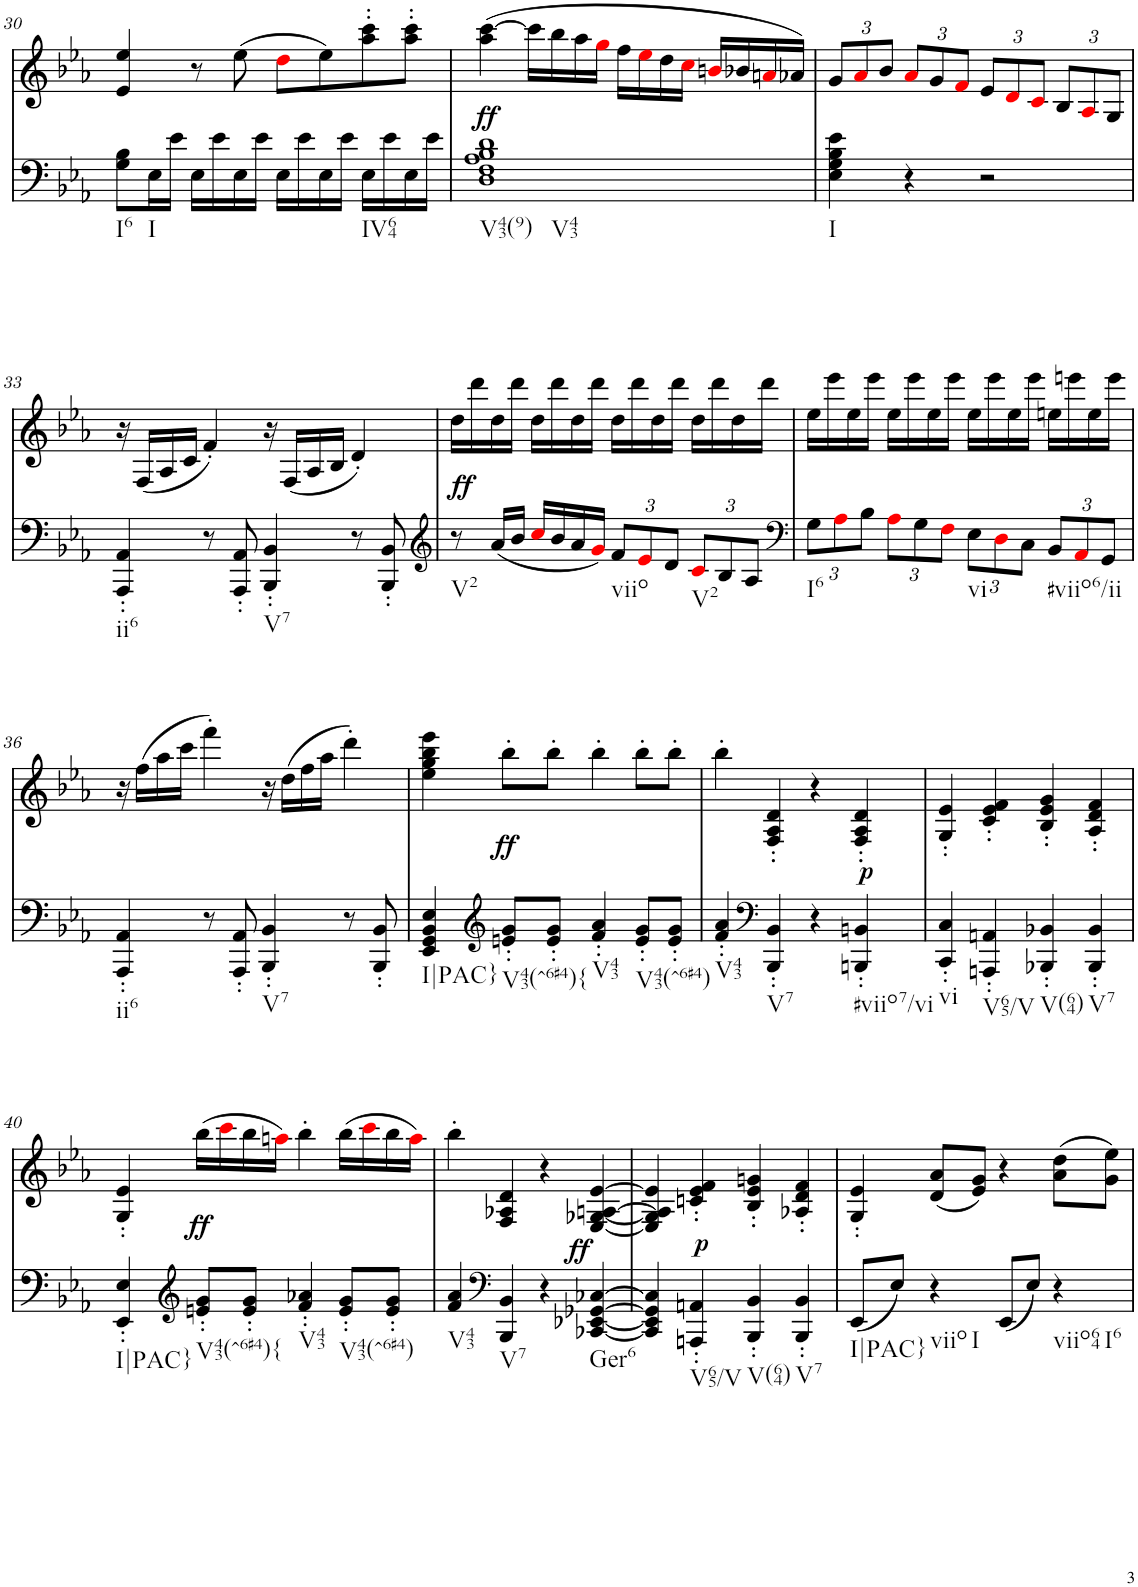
**kern	**dynam	**kern	**dynam
*part2	*part2	*part1	*part1
*staff2	*staff2	*staff1	*staff1
*I"piano	*	*I"piano	*
*I'Pno	*	*I'Pno	*
!!LO:PB:g=z
*clefF4	*	*clefG2	*
*k[b-e-a-]	*	*k[b-e-a-]	*
*c:	*	*c:	*
*M4/4	*	*M4/4	*
=30	=30	=30	=30
!LO:TX:b:t=I6	!	!	!
8G\ 8B-\L	.	4e-/ 4ee-/	.
!LO:TX:b:t=I	!	!	!
16E-\L	.	.	.
16e-\JJ	.	.	.
16E-\LL	.	8r	.
16e-\	.	.	.
16E-\	.	(8ee-\	.
16e-\JJ	.	.	.
16E-\LL	.	8ddi\L	.
16e-\	.	.	.
16E-\	.	8ee-\)	.
16e-\JJ	.	.	.
!LO:TX:b:t=IV64	!	!	!
16E-\LL	.	8aa-\' 8ccc\'	.
16e-\	.	.	.
16E-\	.	8aa-\' 8ccc\'J	.
16e-\JJ	.	.	.
=31	=31	=31	=31
!LO:TX:b:t=V43(9)	!	!	!
!LO:TX:b:t=V43	!	!	!
!	!	!	!LO:DY:b
1D 1F 1A- 1B- 1d	.	(4aa-\ [4ccc\	ff
.	.	16ccc\LL]	.
.	.	16bb-\	.
.	.	16aa-\	.
.	.	16ggi\JJ	.
.	.	16ff\LL	.
.	.	16ee-i\	.
.	.	16dd\	.
.	.	16cci\JJ	.
.	.	16bni/LL	.
.	.	16b-X/	.
.	.	16ani/	.
.	.	16a-X/JJ)	.
=32	=32	=32	=32
*	*	*Xbrackettup	*
!LO:TX:b:t=I	!	!	!
4E-\ 4G\ 4B-\ 4e-\	.	12g/L	.
.	.	12a-i/	.
.	.	12b-/J	.
4r	.	12a-i/L	.
.	.	12g/	.
.	.	12fi/J	.
2r	.	12e-/L	.
.	.	12di/	.
.	.	12ci/J	.
.	.	12B-/L	.
.	.	12A-i/	.
.	.	12G/J	.
!!LO:LB:g=z
=33	=33	=33	=33
!LO:TX:b:t=ii6	!	!	!
4AAA-/' 4AA-/'	.	16r	.
.	.	(16F/LL	.
.	.	16A-/	.
.	.	16c/JJ	.
8r	.	4f'/)	.
8AAA-/' 8AA-/'	.	.	.
!LO:TX:b:t=V7	!	!	!
4BBB-/' 4BB-/'	.	16r	.
.	.	(16F/LL	.
.	.	16A-/	.
.	.	16B-/JJ	.
8r	.	4d'/)	.
8BBB-/' 8BB-/'	.	.	.
=34	=34	=34	=34
*clefG2	*	*	*
!LO:TX:b:t=V2	!	!	!
!	!	!	!LO:DY:b
8r	.	16dd\LL	ff
.	.	16ddd\	.
(16a-/LL	.	16dd\	.
16b-/JJ	.	16ddd\JJ	.
16cci/LL	.	16dd\LL	.
16b-/	.	16ddd\	.
16a-/	.	16dd\	.
16gi/JJ)	.	16ddd\JJ	.
*Xbrackettup	*	*	*
!LO:TX:b:t=viio	!	!	!
12f/L	.	16dd\LL	.
.	.	16ddd\	.
12e-i/	.	.	.
.	.	16dd\	.
12d/J	.	.	.
.	.	16ddd\JJ	.
!LO:TX:b:t=V2	!	!	!
12ci/L	.	16dd\LL	.
.	.	16ddd\	.
12B-/	.	.	.
.	.	16dd\	.
12A-/J	.	.	.
.	.	16ddd\JJ	.
=35	=35	=35	=35
*clefF4	*	*	*
!LO:TX:b:t=I6	!	!	!
12G\L	.	16ee-\LL	.
.	.	16eee-\	.
12A-i\	.	.	.
.	.	16ee-\	.
12B-\J	.	.	.
.	.	16eee-\JJ	.
12A-i\L	.	16ee-\LL	.
.	.	16eee-\	.
12G\	.	.	.
.	.	16ee-\	.
12Fi\J	.	.	.
.	.	16eee-\JJ	.
!LO:TX:b:t=vi	!	!	!
12E-\L	.	16ee-\LL	.
.	.	16eee-\	.
12Di\	.	.	.
.	.	16ee-\	.
12C\J	.	.	.
.	.	16eee-\JJ	.
!LO:TX:b:t=#viio6/ii	!	!	!
12BB-/L	.	16een\LL	.
.	.	16eeen\	.
12AA-i/	.	.	.
.	.	16ee\	.
12GG/J	.	.	.
.	.	16eee\JJ	.
!!LO:LB:g=z
=36	=36	=36	=36
!LO:TX:b:t=ii6	!	!	!
4AAA-/' 4AA-/'	.	16r	.
.	.	(16ff\LL	.
.	.	16aa-\	.
.	.	16ccc\JJ	.
8r	.	4fff'\)	.
8AAA-/' 8AA-/'	.	.	.
!LO:TX:b:t=V7	!	!	!
4BBB-/' 4BB-/'	.	16r	.
.	.	(16dd\LL	.
.	.	16ff\	.
.	.	16aa-\JJ	.
8r	.	4ddd'\)	.
8BBB-/' 8BB-/'	.	.	.
=37	=37	=37	=37
!LO:TX:b:t=I|PAC}	!	!	!
4EE-/ 4GG/ 4BB-/ 4E-/	.	4ee-\ 4gg\ 4bb-\ 4eee-\	.
*clefG2	*	*	*
!LO:TX:b:t=V43(^6#4){	!	!	!
!	!	!	!LO:DY:b
8en/' 8g/'L	.	8bb-'\L	ff
8e/' 8g/'J	.	8bb-'\J	.
!LO:TX:b:t=V43	!	!	!
4f/' 4a-/'	.	4bb-'\	.
!LO:TX:b:t=V43(^6#4)	!	!	!
8e/' 8g/'L	.	8bb-'\L	.
8e/' 8g/'J	.	8bb-'\J	.
=38	=38	=38	=38
!LO:TX:b:t=V43	!	!	!
4f/' 4a-/'	.	4bb-'\	.
*clefF4	*	*	*
!LO:TX:b:t=V7	!	!	!
4BBB-/' 4BB-/'	.	4F/' 4A-/' 4d/'	.
4r	.	4r	.
!LO:TX:b:t=#viio7/vi	!	!	!
!	!LO:DY:a	!	!
4BBBn/' 4BBn/'	p	4F/' 4A-/' 4d/'	.
=39	=39	=39	=39
!LO:TX:b:t=vi	!	!	!
4CC/' 4C/'	.	4G/' 4e-/'	.
!LO:TX:b:t=V65/V	!	!	!
4AAAn/' 4AAn/'	.	4c/' 4e-/' 4f/'	.
!LO:TX:b:t=V(64)	!	!	!
4BBB-X/' 4BB-X/'	.	4B-/' 4e-/' 4g/'	.
!LO:TX:b:t=V7	!	!	!
4BBB-/' 4BB-/'	.	4A-/' 4d/' 4f/'	.
!!LO:LB:g=z
=40	=40	=40	=40
!LO:TX:b:t=I|PAC}	!	!	!
4EE-/' 4E-/'	.	4G/' 4e-/'	.
*clefG2	*	*	*
!LO:TX:b:t=V43(^6#4){	!	!	!
!	!	!	!LO:DY:b
8en/' 8g/'L	.	(16bb-\LL	ff
.	.	16ccci\	.
8e/' 8g/'J	.	16bb-\	.
.	.	16aani\JJ)	.
!LO:TX:b:t=V43	!	!	!
4f/' 4a-X/'	.	4bb-'\	.
!LO:TX:b:t=V43(^6#4)	!	!	!
8e/' 8g/'L	.	(16bb-\LL	.
.	.	16ccci\	.
8e/' 8g/'J	.	16bb-\	.
.	.	16aai\JJ)	.
=41	=41	=41	=41
!LO:TX:b:t=V43	!	!	!
4f/ 4a-/	.	4bb-'\	.
*clefF4	*	*	*
!LO:TX:b:t=V7	!	!	!
4BBB-/ 4BB-/	.	4F/ 4A-X/ 4d/	.
4r	.	4r	.
!LO:TX:b:t=Ger6	!	!	!
!	!LO:DY:a	!	!
[4CC-X/ [4EE-X/ [4GG-X/ [4C-X/	ff	[4E-/ [4G-X/ [4An/ [4e-/	.
=42	=42	=42	=42
4CC-/] 4EE-/] 4GG-/] 4C-/]	.	4E-/] 4G-/] 4A/] 4e-/]	.
!LO:TX:b:t=V65/V	!	!	!
!	!LO:DY:a	!	!
4AAAn/' 4AAn/'	p	4cn/' 4e-/' 4f/'	.
!LO:TX:b:t=V(64)	!	!	!
4BBB-/' 4BB-/'	.	4B-/' 4e-/' 4gn/'	.
!LO:TX:b:t=V7	!	!	!
4BBB-/' 4BB-/'	.	4A-X/' 4d/' 4f/'	.
=43	=43	=43	=43
!LO:TX:b:t=I|PAC}	!	!	!
(8EE-/L	.	4G/' 4e-/'	.
8E-/J)	.	.	.
!LO:TX:b:t=viio	!	!	!
!LO:TX:b:t=I	!	!	!
4r	.	(8d/ 8a-/L	.
.	.	8e-/ 8g/J)	.
(8EE-/L	.	4r	.
8E-/J)	.	.	.
!LO:TX:b:t=viio64	!	!	!
!LO:TX:b:t=I6	!	!	!
4r	.	(8a-\ 8dd\L	.
.	.	8g\ 8ee-\J)	.
=	=	=	=
*-	*-	*-	*-
